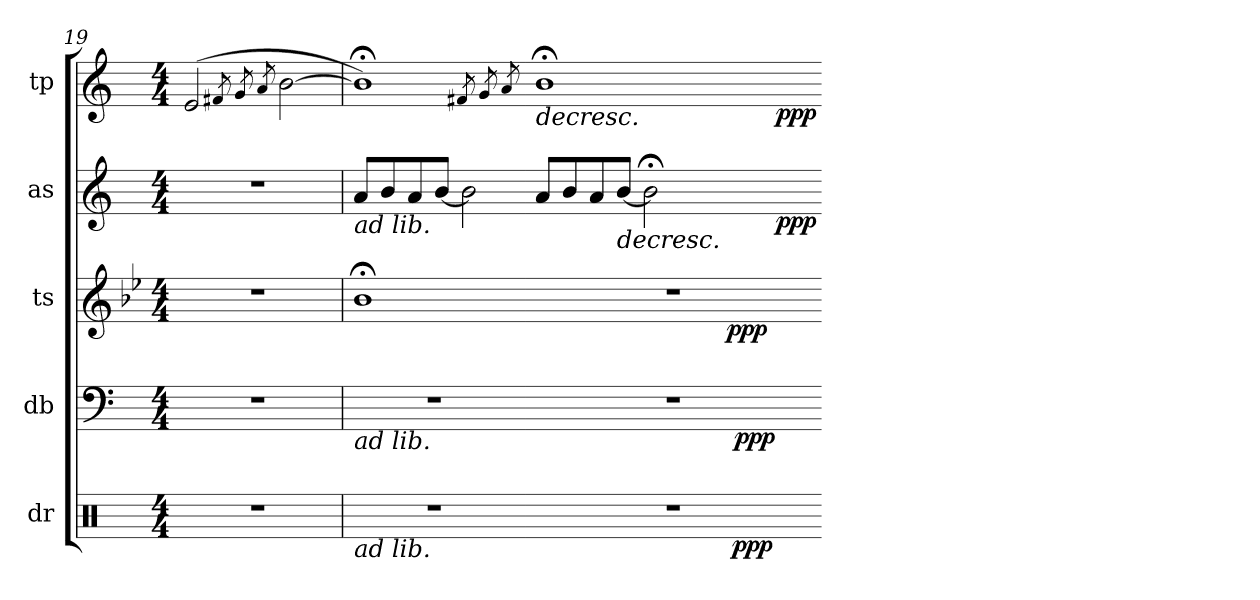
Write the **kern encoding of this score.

**kern	**dynam	**kern	**dynam	**kern	**dynam	**kern	**dynam	**kern	**dynam
*part5	*part5	*part4	*part4	*part3	*part3	*part2	*part2	*part1	*part1
*staff5	*staff5	*staff4	*staff4	*staff3	*staff3	*staff2	*staff2	*staff1	*staff1
*I"dr	*	*I"db	*	*I"ts	*	*I"as	*	*I"tp	*
*I'dr	*	*I'db	*	*I'ts	*	*I'as	*	*I'tp	*
*clefX	*	*clefF4	*	*clefG2	*	*clefG2	*	*clefG2	*
*	*	*ITrd7c12	*	*ITrd8c14	*	*ITrd5c9	*	*ITrd1c2	*
*k[]	*	*k[]	*	*k[b-e-]	*	*k[b-e-a-]	*	*k[b-e-]	*
*M4/4	*	*M4/4	*	*M4/4	*	*M4/4	*	*M4/4	*
=19	=19	=19	=19	=19	=19	=19	=19	=19	=19
1r	.	1r	.	1r	.	1r	.	(2di/	.
.	.	.	.	.	.	.	.	8qeni/	.
.	.	.	.	.	.	.	.	8qfi/	.
.	.	.	.	.	.	.	.	8qgi/	.
.	.	.	.	.	.	.	.	[>2ai\	.
=20	=20	=20	=20	=20	=20	=20	=20	=20	=20
!	!	!	!	!	!	!LO:TX:b:i:t=ad lib.	!	!	!
!	!	!LO:TX:b:i:t=ad lib.	!	!	!	!	!	!	!
!LO:TX:b:i:t=ad lib.	!	!	!	!	!	!	!	!	!
1r	.	1r	.	1B-;i	.	8ci/L	.	1a;i])	.
.	.	.	.	.	.	8di/	.	.	.
.	.	.	.	.	.	8ci/	.	.	.
.	.	.	.	.	.	[<8di/J	.	.	.
.	.	.	.	.	.	2di\]	.	.	.
.	.	.	.	.	.	.	.	8qeni/	.
.	.	.	.	.	.	.	.	8qfi/	.
.	.	.	.	.	.	.	.	8qgi/	.
=21-	=21-	=21-	=21-	=21-	=21-	=21-	=21-	=21-	=21-
!	!	!	!	!	!	!	!	!	!LO:HP:b
*^	*	*^	*	*^	*	*^	*	*^	*
1r	2ryy	.	1r	2ryy	.	1r	2ryy	.	8ci/L	2ryy	.	1a;i	2ryy	>
.	.	.	.	.	.	.	.	.	8di/	.	.	.	.	.
.	.	.	.	.	.	.	.	.	8ci/	.	.	.	.	.
!	!	!	!	!	!	!	!	!	!	!	!LO:HP:b	!	!	!
.	.	.	.	.	.	.	.	.	[<8di/J	.	>	.	.	.
.	4ryy	.	.	4ryy	.	.	4ryy	.	2d;i\]	4ryy	.	.	4ryy	.
.	8ryy	.	.	8ryy	.	.	8ryy	.	.	8ryy	.	.	8ryy	.
.	32ryy	.	.	32ryy	.	.	32ryy	.	.	16ryy	.	.	16ryy	.
.	128ryy	.	.	128ryy	.	.	256ryy	.	.	.	.	.	.	.
.	.	.	.	.	.	.	16ryy	ppp	.	.	.	.	.	.
.	512.ryy	.	.	256ryy	.	.	.	.	.	.	.	.	.	.
.	16ryy	ppp	.	.	.	.	.	.	.	.	.	.	.	.
.	.	.	.	1024ryy	.	.	.	.	.	.	.	.	.	.
.	.	.	.	16ryy	ppp	.	.	.	.	.	.	.	.	.
.	.	.	.	.	.	.	.	.	.	32ryy	.	.	32ryy	.
.	.	.	.	.	.	.	.	.	.	64ryy	.	.	64ryy	.
.	.	.	.	.	.	.	64..ryy	.	.	.	.	.	.	.
.	64ryy	.	.	.	.	.	.	.	.	.	.	.	.	.
.	.	.	.	64ryy	.	.	.	.	.	.	.	.	.	.
.	.	.	.	.	.	.	.	.	.	128...ryy	.	.	128...ryy	.
.	256ryy	.	.	.	.	.	.	.	.	.	.	.	.	.
.	.	.	.	512.ryy	.	.	.	.	.	.	.	.	.	.
.	1024ryy	.	.	.	.	.	.	.	.	1024ryy	ppp	.	1024ryy	ppp
.	.	.	.	.	.	.	.	.	.	.	]	.	.	]
*v	*v	*	*	*	*	*v	*v	*	*v	*v	*	*v	*v	*
*	*	*v	*v	*	*	*	*	*	*	*
=-	=-	=-	=-	=-	=-	=-	=-	=-	=-
*-	*-	*-	*-	*-	*-	*-	*-	*-	*-
